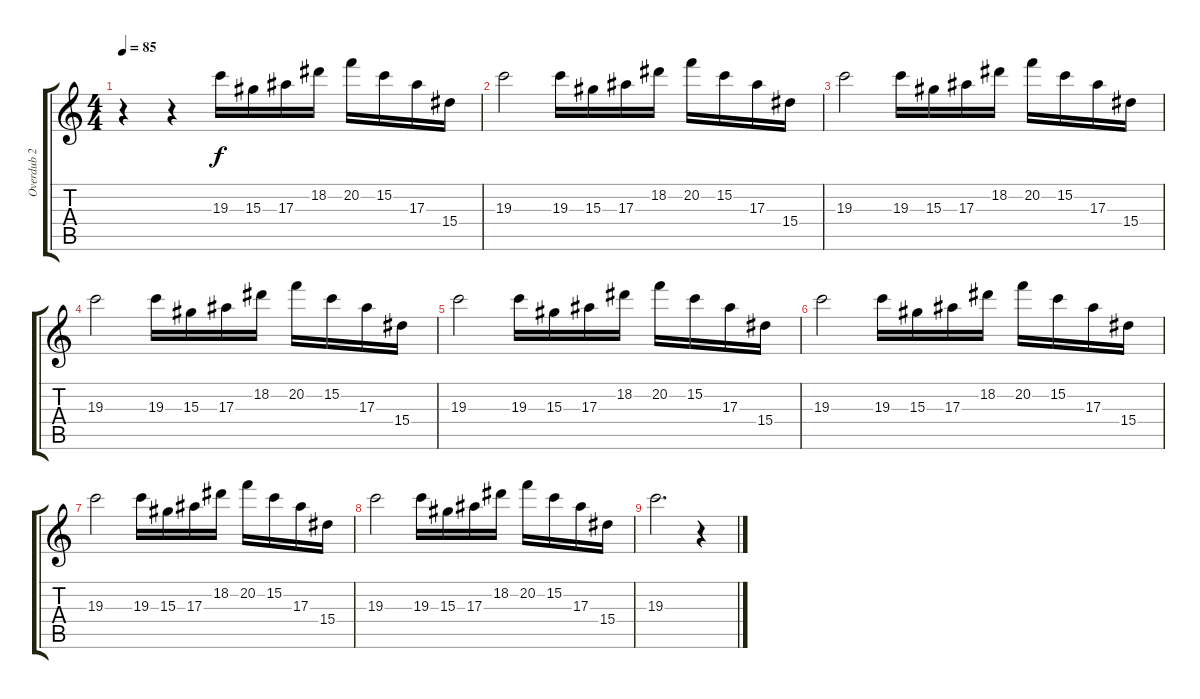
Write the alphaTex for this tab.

\track ("Overdub 2" "Overdub 2") {instrument distortionguitar}
\staff {score tabs}
\tuning (D4 A3 F3 C3 G2 C2) {hide}
\ts (4 4)
\tempo 85
\clef g2
\ks c
r.4{dy f} r.4 19.3.16 15.3.16 17.3.16 18.2.16 20.2.16 15.2.16 17.3.16 15.4.16 |
19.3.2 19.3.16 15.3.16 17.3.16 18.2.16 20.2.16 15.2.16 17.3.16 15.4.16 |
19.3.2 19.3.16 15.3.16 17.3.16 18.2.16 20.2.16 15.2.16 17.3.16 15.4.16 |
19.3.2 19.3.16 15.3.16 17.3.16 18.2.16 20.2.16 15.2.16 17.3.16 15.4.16 |
19.3.2 19.3.16 15.3.16 17.3.16 18.2.16 20.2.16 15.2.16 17.3.16 15.4.16 |
19.3.2 19.3.16 15.3.16 17.3.16 18.2.16 20.2.16 15.2.16 17.3.16 15.4.16 |
19.3.2 19.3.16 15.3.16 17.3.16 18.2.16 20.2.16 15.2.16 17.3.16 15.4.16 |
19.3.2 19.3.16 15.3.16 17.3.16 18.2.16 20.2.16 15.2.16 17.3.16 15.4.16 |
19.3.2{d} r.4
